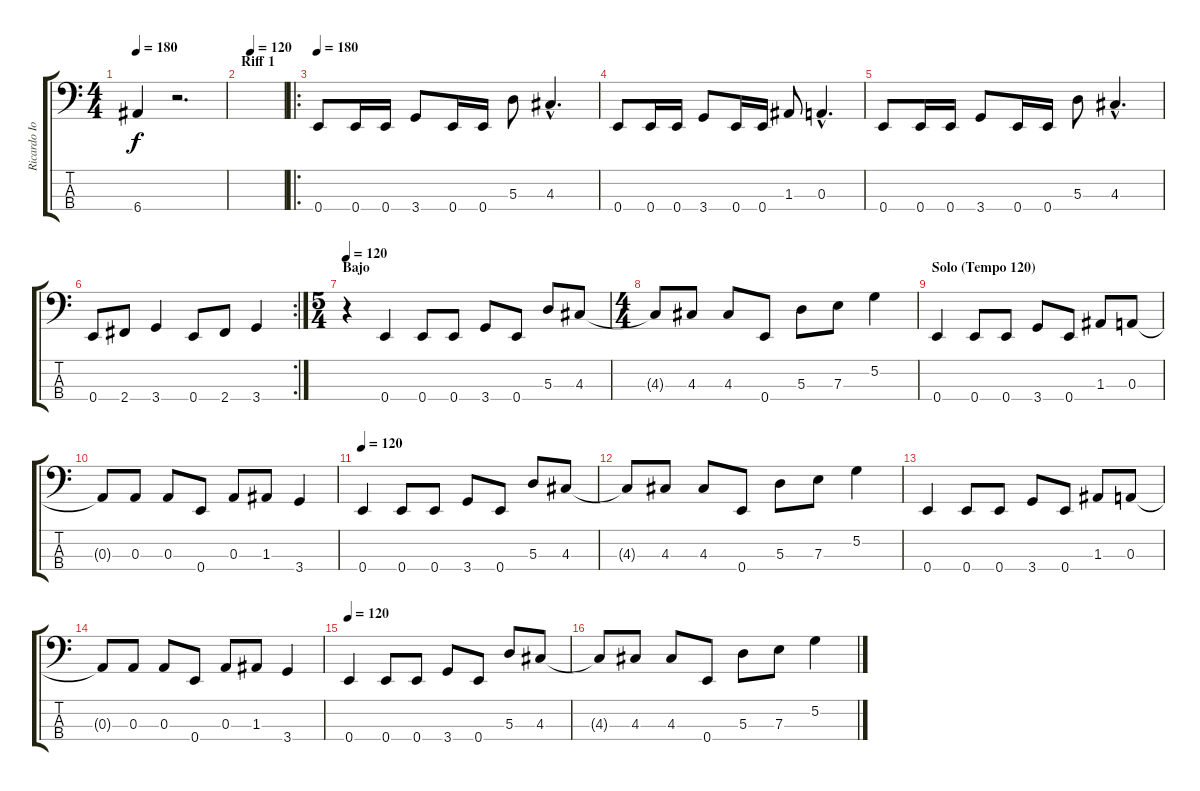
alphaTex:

\track ("Ricardo Iorio (bajo)" "Ricardo Io") {instrument electricbasspick}
\staff {score tabs}
\tuning (G2 D2 A1 E1) {hide}
\ts (4 4)
\tempo 180
\clef f4
\ks c
6.4.4{dy f} r.2{d} |
\section ("" "Riff 1")
\tempo (120 0.25)
|
\ro
\tempo 180
0.4.8 0.4.16 0.4.16 3.4.8 0.4.16 0.4.16 5.3.8 4.3{hac}.4{d} |
0.4.8 0.4.16 0.4.16 3.4.8 0.4.16 0.4.16 1.3.8 0.3{hac}.4{d} |
0.4.8 0.4.16 0.4.16 3.4.8 0.4.16 0.4.16 5.3.8 4.3{hac}.4{d} |
\rc 2
0.4.8 2.4.8 3.4.4 0.4.8 2.4.8 3.4.4 |
\ts (5 4)
\section ("" "Bajo")
\tempo 120
r.4 0.4.4 0.4.8 0.4.8 3.4.8 0.4.8 5.3.8 4.3.8 |
\ts (4 4)
4.3{t}.8 4.3.8 4.3.8 0.4.8 5.3.8 7.3.8 5.2.4 |
\section ("" "Solo (Tempo 120)")
0.4.4 0.4.8 0.4.8 3.4.8 0.4.8 1.3.8 0.3.8 |
0.3{t}.8 0.3.8 0.3.8 0.4.8 0.3.8 1.3.8 3.4.4 |
\tempo 120
0.4.4 0.4.8 0.4.8 3.4.8 0.4.8 5.3.8 4.3.8 |
4.3{t}.8 4.3.8 4.3.8 0.4.8 5.3.8 7.3.8 5.2.4 |
0.4.4 0.4.8 0.4.8 3.4.8 0.4.8 1.3.8 0.3.8 |
0.3{t}.8 0.3.8 0.3.8 0.4.8 0.3.8 1.3.8 3.4.4 |
\tempo 120
0.4.4 0.4.8 0.4.8 3.4.8 0.4.8 5.3.8 4.3.8 |
4.3{t}.8 4.3.8 4.3.8 0.4.8 5.3.8 7.3.8 5.2.4
